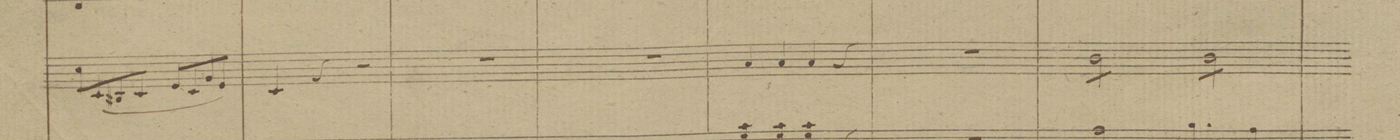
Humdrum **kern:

**kern	**dynam
*I"Viole	*
*clefC3	*
*k[b-]	*
*met(c|)	*
*M2/2	*
8d\L	.
(8D/	.
8C#X/	.
8D/J	.
8F/L	.
8D/	.
8A/	.
8F/J)	.
=22	=22
4D/	.
4r	.
2r	.
=23	=23
1r	.
=24	=24
1r	.
=25	=25
4B-/	.
4B-/	.
4B-/	.
4r	.
=26	=26
1r	.
=27	=27
*tremolo	*
8c\L	.
8c\	.
8c\	.
8c\J	.
8c\L	.
8c\	.
8c\	.
8c\J	.
=28	=28
*-	*-
